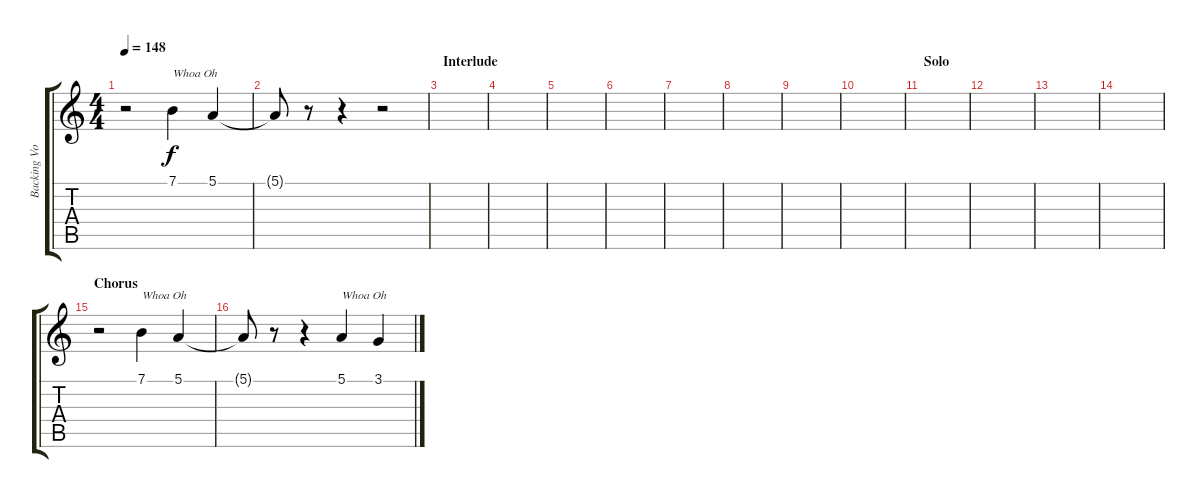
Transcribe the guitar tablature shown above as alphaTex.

\track ("Backing Vox 1" "Backing Vo") {instrument lead1square}
\staff {score tabs}
\tuning (E4 B3 G3 D3 A2 E2) {hide}
\ts (4 4)
\tempo 148
\clef g2
\ks c
r.2{dy f} 7.1.4{txt "Whoa Oh"} 5.1.4 |
5.1{t}.8 r.8 r.4 r.2 |
\section ("" "Interlude")
|
|
|
|
|
|
|
|
\section ("" "Solo")
|
|
|
|
\section ("" "Chorus")
r.2 7.1.4{txt "Whoa Oh"} 5.1.4 |
5.1{t}.8 r.8 r.4 5.1.4{txt "Whoa Oh"} 3.1.4
